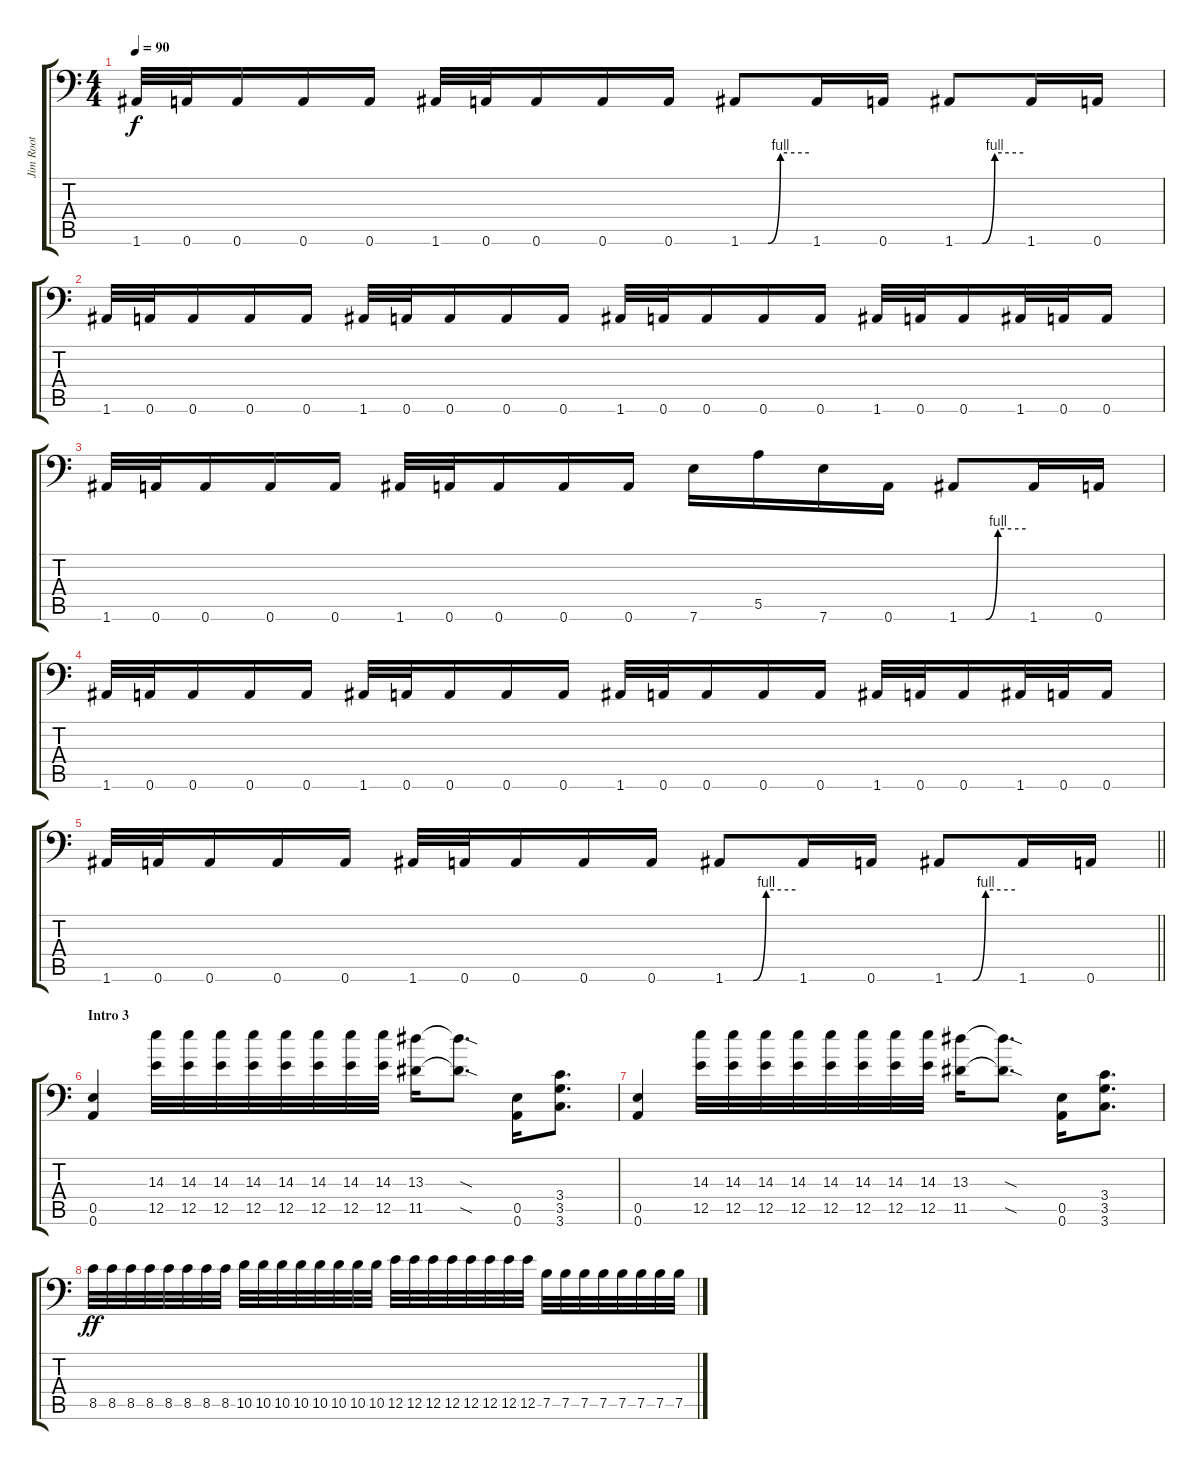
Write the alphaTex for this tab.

\track ("Jim Root" "Jim Root") {instrument distortionguitar}
\staff {score tabs}
\tuning (B3 Gb3 D3 A2 E2 A1) {hide}
\ts (4 4)
\tempo 90
\clef f4
\ks c
1.6.32{dy f} 0.6.32 0.6.16 0.6.16 0.6.16 1.6.32 0.6.32 0.6.16 0.6.16 0.6.16 1.6{be (custom 0 0 24 0 35 4 60 4)}.8 1.6.16 0.6.16 1.6{be (custom 0 0 24 0 35 4 60 4)}.8 1.6.16 0.6.16 |
1.6.32 0.6.32 0.6.16 0.6.16 0.6.16 1.6.32 0.6.32 0.6.16 0.6.16 0.6.16 1.6.32 0.6.32 0.6.16 0.6.16 0.6.16 1.6.32 0.6.32 0.6.16 1.6.32 0.6.32 0.6.16 |
1.6.32 0.6.32 0.6.16 0.6.16 0.6.16 1.6.32 0.6.32 0.6.16 0.6.16 0.6.16 7.6.16 5.5.16 7.6.16 0.6.16 1.6{be (custom 0 0 24 0 35 4 60 4)}.8 1.6.16 0.6.16 |
1.6.32 0.6.32 0.6.16 0.6.16 0.6.16 1.6.32 0.6.32 0.6.16 0.6.16 0.6.16 1.6.32 0.6.32 0.6.16 0.6.16 0.6.16 1.6.32 0.6.32 0.6.16 1.6.32 0.6.32 0.6.16 |
\barLineRight lightlight
1.6.32 0.6.32 0.6.16 0.6.16 0.6.16 1.6.32 0.6.32 0.6.16 0.6.16 0.6.16 1.6{be (custom 0 0 24 0 35 4 60 4)}.8 1.6.16 0.6.16 1.6{be (custom 0 0 24 0 35 4 60 4)}.8 1.6.16 0.6.16 |
\section ("" "Intro 3")
(0.5 0.6).4 (14.3 12.5).32 (14.3 12.5).32 (14.3 12.5).32 (14.3 12.5).32 (14.3 12.5).32 (14.3 12.5).32 (14.3 12.5).32 (14.3 12.5).32 (13.3 11.5).16 (13.3{sod t} 11.5{sod t}).8{d} (0.5 0.6).16 (3.4 3.5 3.6).8{d} |
(0.5 0.6).4 (14.3 12.5).32 (14.3 12.5).32 (14.3 12.5).32 (14.3 12.5).32 (14.3 12.5).32 (14.3 12.5).32 (14.3 12.5).32 (14.3 12.5).32 (13.3 11.5).16 (13.3{sod t} 11.5{sod t}).8{d} (0.5 0.6).16 (3.4 3.5 3.6).8{d} |
8.5.32{dy ff} 8.5.32 8.5.32 8.5.32 8.5.32 8.5.32 8.5.32 8.5.32 10.5.32 10.5.32 10.5.32 10.5.32 10.5.32 10.5.32 10.5.32 10.5.32 12.5.32 12.5.32 12.5.32 12.5.32 12.5.32 12.5.32 12.5.32 12.5.32 7.5.32 7.5.32 7.5.32 7.5.32 7.5.32 7.5.32 7.5.32 7.5.32
